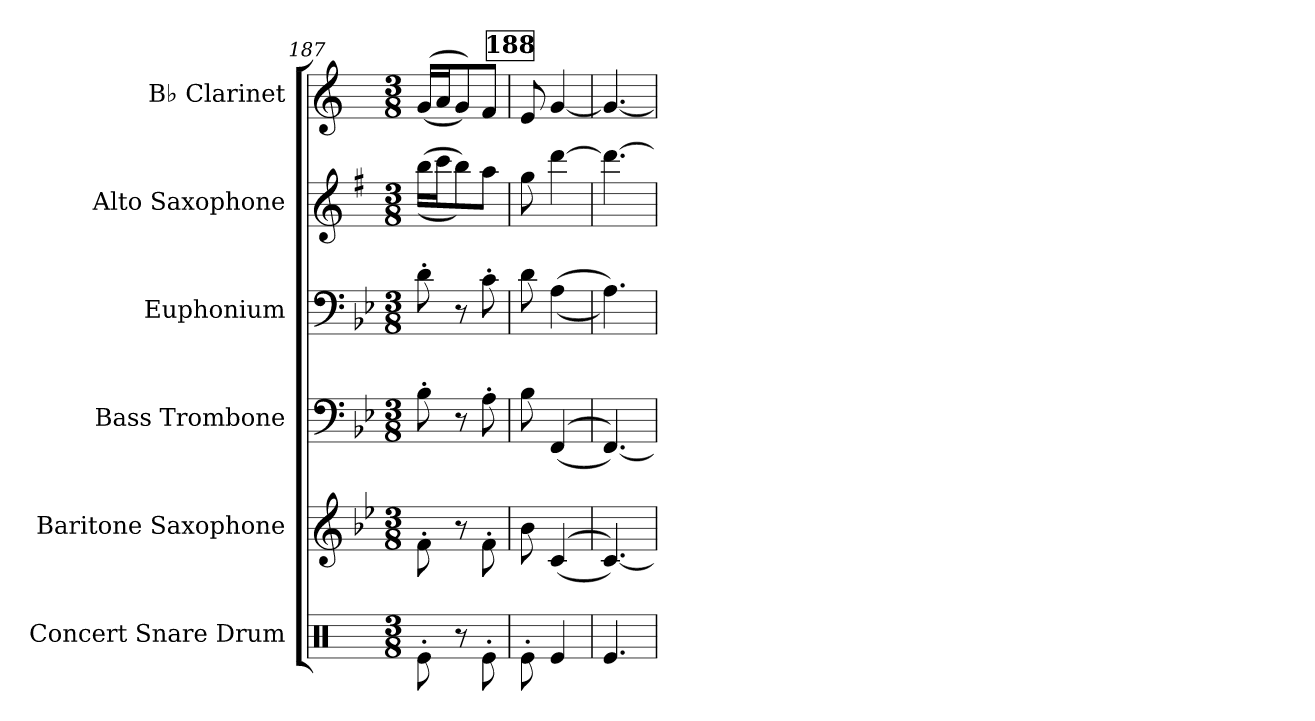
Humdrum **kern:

**kern	**kern	**dynam	**kern	**dynam	**kern	**dynam	**kern	**dynam	**kern	**dynam
*part6	*part5	*part5	*part4	*part4	*part3	*part3	*part2	*part2	*part1	*part1
*staff6	*staff5	*staff5	*staff4	*staff4	*staff3	*staff3	*staff2	*staff2	*staff1	*staff1
*I"Concert Snare Drum	*I"Baritone Saxophone	*	*I"Bass Trombone	*	*I"Euphonium	*	*I"Alto Saxophone	*	*I"B♭ Clarinet	*
*I'Con. Sn.	*I'Bar. Sax.	*	*I'B. Tbn.	*	*I'Euph.	*	*I'A. Sax.	*	*I'B♭ Cl.	*
*clefX	*clefG2	*	*clefF4	*	*clefF4	*	*clefG2	*	*clefG2	*
*	*ITrd12c21	*	*	*	*	*	*ITrd5c9	*	*ITrd1c2	*
*k[]	*k[b-e-]	*	*k[b-e-]	*	*k[b-e-]	*	*k[b-e-]	*	*k[b-e-]	*
*M3/8	*M3/8	*	*M3/8	*	*M3/8	*	*M3/8	*	*M3/8	*
=187	=187	=187	=187	=187	=187	=187	=187	=187	=187	=187
8Re'\	8F'\	.	8B-'\	.	8d'\	.	(>(>16dd\LL	.	(<(<16f/LL	.
.	.	.	.	.	.	.	16ee-\J	.	16g/J	.
8r	8r	.	8r	.	8r	.	8dd\))	.	8f/))	.
8Re'\	8F'\	.	8A'\	.	8c'\	.	8cc\J	.	8e-/J	.
!!LO:REH:place=s1:a:B:fs=14:t=188
=188	=188	=188	=188	=188	=188	=188	=188	=188	=188	=188
8Re'\	8B-\	.	8B-\	.	8d\	.	8b-\	.	8d/	.
!	!	!LO:DY:b	!	!	!	!	!	!	!	!
!	!	!LO:DY:n=1:b	!	!LO:DY:b	!	!	!	!	!	!
!	!	!	!	!LO:DY:n=1:b	!	!LO:DY:b	!	!	!	!
!	!	!	!	!	!	!LO:DY:n=1:b	!	!LO:DY:b	!	!
!	!	!	!	!	!	!	!	!LO:DY:n=1:b	!	!LO:DY:b
!	!	!	!	!	!	!	!	!	!	!LO:DY:n=1:b
4Re/	(<(<4C/	fp fp	(<(<4FF/	fp fp	(>(>4A\	fp fp	[4ff\	fp fp	[4f/	fp fp
!!LO:PB:g=z
=189	=189	=189	=189	=189	=189	=189	=189	=189	=189	=189
4.Re/	[4.C/))	.	[4.FF/))	.	4.A\))	.	4.ff\_	.	4.f/_	.
=	=	=	=	=	=	=	=	=	=	=
*-	*-	*-	*-	*-	*-	*-	*-	*-	*-	*-
